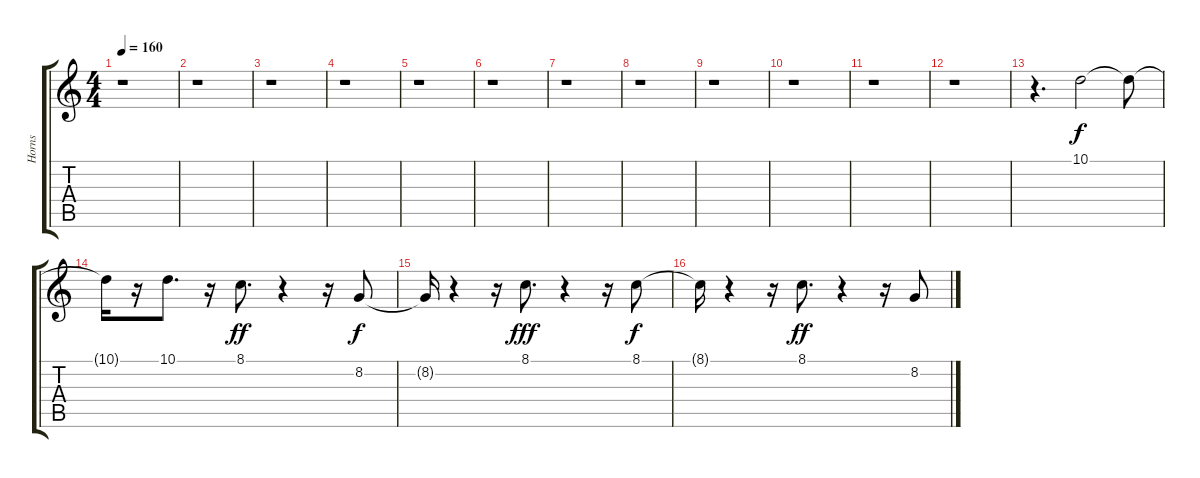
\track ("Horns" "Horns") {instrument frenchhorn}
\staff {score tabs}
\tuning (E4 B3 G3 D3 A2 E2) {hide}
\ts (4 4)
\tempo 160
\clef g2
\ks c
r.1{dy f} |
r.1 |
r.1 |
r.1 |
r.1 |
r.1 |
r.1 |
r.1 |
r.1 |
r.1 |
r.1 |
r.1 |
r.4{d} 10.1.2 10.1{t}.8 |
10.1{t}.16 r.16 10.1.8{d} r.16 8.1.8{d dy ff} r.4 r.16 8.2.8{dy f} |
8.2{t}.16 r.4 r.16 8.1.8{d dy fff} r.4 r.16 8.1.8{dy f} |
8.1{t}.16 r.4 r.16 8.1.8{d dy ff} r.4 r.16 8.2.8
